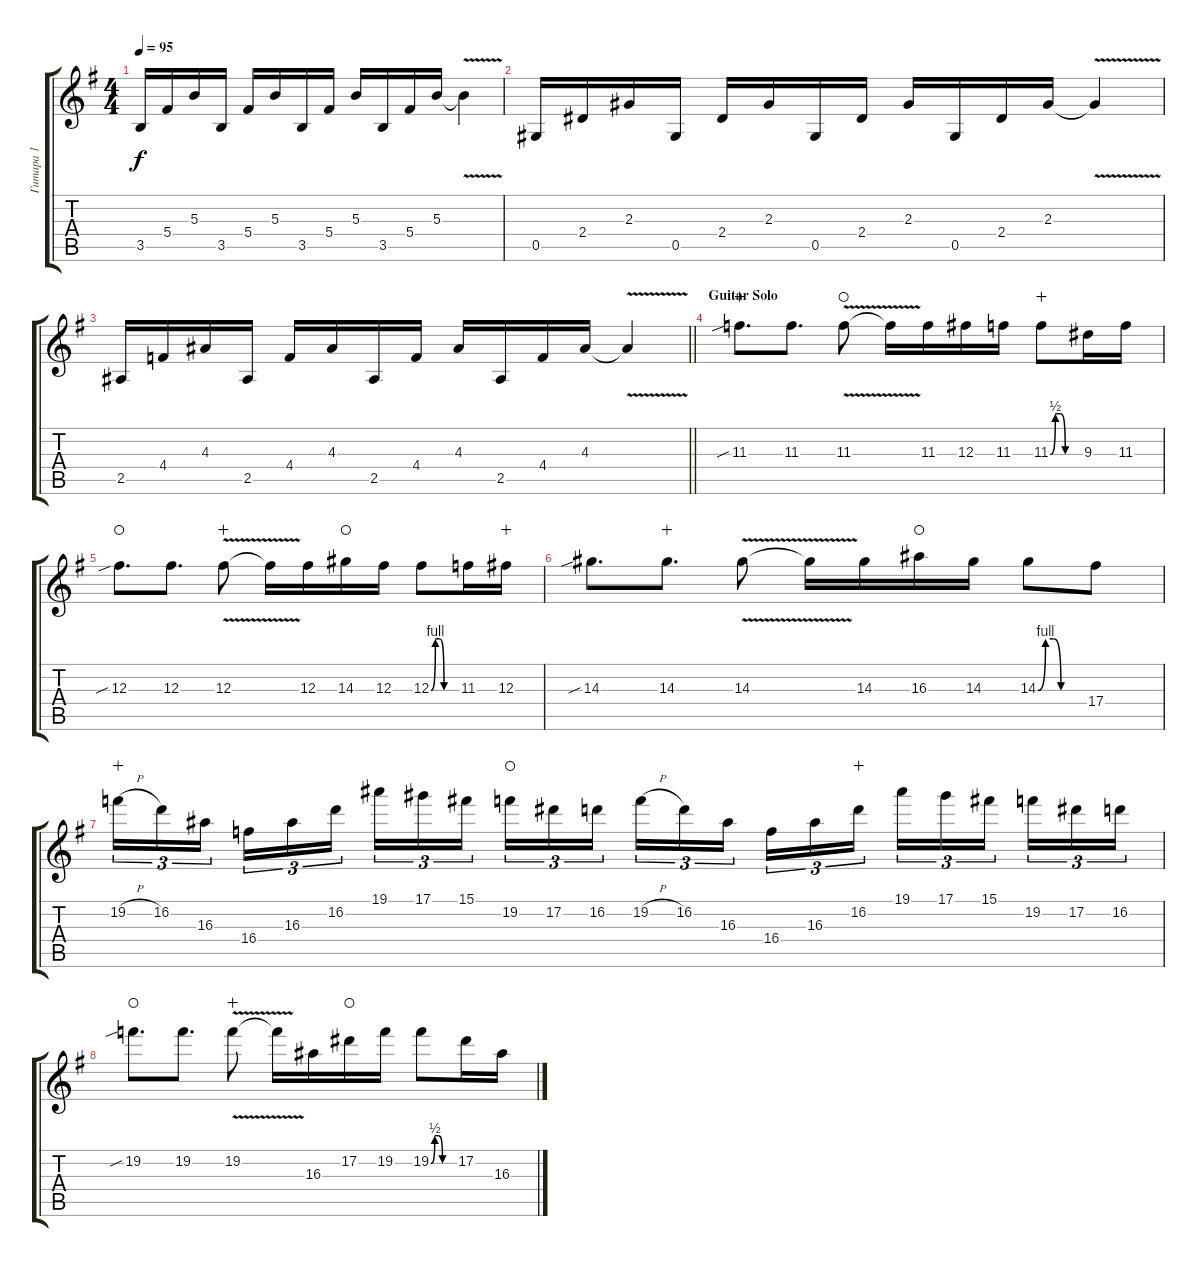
\track ("Гитара 1" "Гитара 1") {instrument distortionguitar}
\staff {score tabs}
\tuning (Eb4 Bb3 Gb3 Db3 Ab2 Eb2) {hide}
\ts (4 4)
\tempo 95
\clef g2
\ks eminor
3.5.16{dy f volume 13} 5.4.16 5.3.16 3.5.16 5.4.16 5.3.16 3.5.16 5.4.16 5.3.16 3.5.16 5.4.16 5.3.16{volume 15} 5.3{v t}.4 |
0.5.16{volume 13} 2.4.16 2.3.16 0.5.16 2.4.16 2.3.16 0.5.16 2.4.16 2.3.16 0.5.16 2.4.16 2.3.16{volume 15} 2.3{v t}.4 |
\barLineRight lightlight
2.5.16{volume 13} 4.4.16 4.3.16 2.5.16 4.4.16 4.3.16 2.5.16 4.4.16 4.3.16 2.5.16 4.4.16 4.3.16{volume 15} 4.3{v t}.4 |
\section ("" "Guitar Solo")
11.3{sib}.8{d wahc} 11.3.8{d} 11.3{v}.8{waho} 11.3{t}.16 11.3.16 12.3.16 11.3.16 11.3{be (custom 0 0 10 2 20 2 30 0 60 0)}.8{wahc} 9.3.16 11.3.16 |
12.3{sib}.8{d waho} 12.3.8{d} 12.3{v}.8{wahc} 12.3{t}.16 12.3.16 14.3.16{waho} 12.3.16 12.3{be (custom 0 0 10 4 20 4 30 0 60 0)}.8 11.3.16 12.3.16{wahc} |
14.3{sib}.8{d} 14.3.8{d wahc} 14.3{v}.8 14.3{t}.16 14.3.16 16.3.16{waho} 14.3.16 14.3{be (custom 0 0 10 4 20 4 30 0 60 0)}.8 17.4.8 |
19.2{h}.16{tu (3 2) wahc} 16.2.16{tu (3 2)} 16.3.16{tu (3 2) beam splitsecondary} 16.4.16{tu (3 2)} 16.3.16{tu (3 2)} 16.2.16{tu (3 2)} 19.1.16{tu (3 2)} 17.1.16{tu (3 2)} 15.1.16{tu (3 2) beam splitsecondary} 19.2.16{tu (3 2) waho} 17.2.16{tu (3 2)} 16.2.16{tu (3 2)} 19.2{h}.16{tu (3 2)} 16.2.16{tu (3 2)} 16.3.16{tu (3 2) beam splitsecondary} 16.4.16{tu (3 2)} 16.3.16{tu (3 2)} 16.2.16{tu (3 2) wahc} 19.1.16{tu (3 2)} 17.1.16{tu (3 2)} 15.1.16{tu (3 2) beam splitsecondary} 19.2.16{tu (3 2)} 17.2.16{tu (3 2)} 16.2.16{tu (3 2)} |
19.2{sib}.8{d waho} 19.2.8{d} 19.2{v}.8{wahc} 19.2{t}.16 16.3.16 17.2.16{waho} 19.2.16 19.2{be (custom 0 0 10 2 20 2 30 0 60 0)}.8 17.2.16 16.3.16
